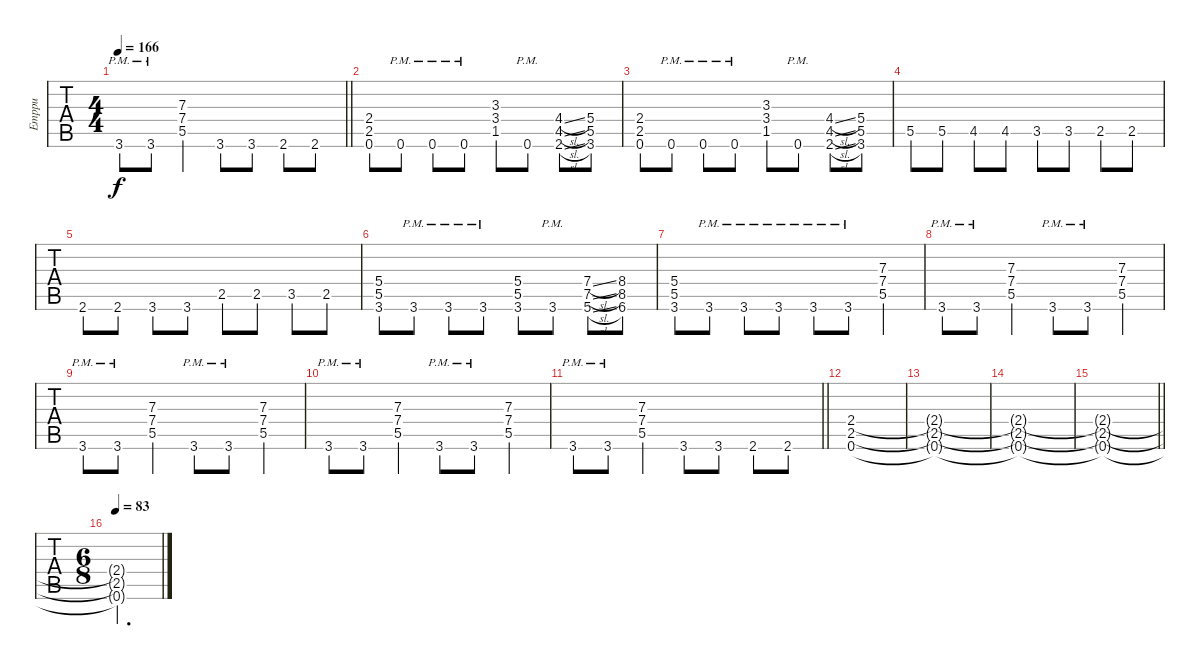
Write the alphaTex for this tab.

\track ("Emppu" "Emppu") {instrument distortionguitar}
\staff {tabs}
\tuning (D4 A3 F3 C3 G2 D2) {hide}
\ts (4 4)
\tempo 166
\clef g2
\barLineRight lightlight
\ks f
3.6{pm}.8{dy f} 3.6{pm}.8 (7.3 7.4 5.5).4 3.6.8 3.6.8 2.6.8 2.6.8 |
\section ("" "")
(2.4 2.5 0.6).8 0.6{pm}.8 0.6{pm}.8 0.6{pm}.8 (3.3 3.4 1.5).8 0.6{pm}.8 (4.4{sl} 4.5{sl} 2.6{sl}).8 (5.4 5.5 3.6).8 |
(2.4 2.5 0.6).8 0.6{pm}.8 0.6{pm}.8 0.6{pm}.8 (3.3 3.4 1.5).8 0.6{pm}.8 (4.4{sl} 4.5{sl} 2.6{sl}).8 (5.4 5.5 3.6).8 |
5.5.8 5.5.8 4.5.8 4.5.8 3.5.8 3.5.8 2.5.8 2.5.8 |
2.6.8 2.6.8 3.6.8 3.6.8 2.5.8 2.5.8 3.5.8 2.5.8 |
(5.4 5.5 3.6).8 3.6{pm}.8 3.6{pm}.8 3.6{pm}.8 (5.4 5.5 3.6).8 3.6{pm}.8 (7.4{sl} 7.5{sl} 5.6{sl}).8 (8.4 8.5 6.6).8 |
(5.4 5.5 3.6).8 3.6{pm}.8 3.6{pm}.8 3.6{pm}.8 3.6{pm}.8 3.6{pm}.8 (7.3 7.4 5.5).4 |
3.6{pm}.8 3.6{pm}.8 (7.3 7.4 5.5).4 3.6{pm}.8 3.6{pm}.8 (7.3 7.4 5.5).4 |
3.6{pm}.8 3.6{pm}.8 (7.3 7.4 5.5).4 3.6{pm}.8 3.6{pm}.8 (7.3 7.4 5.5).4 |
3.6{pm}.8 3.6{pm}.8 (7.3 7.4 5.5).4 3.6{pm}.8 3.6{pm}.8 (7.3 7.4 5.5).4 |
\barLineRight lightlight
3.6{pm}.8 3.6{pm}.8 (7.3 7.4 5.5).4 3.6.8 3.6.8 2.6.8 2.6.8 |
\section ("" "")
(2.4 2.5 0.6).1{volume 7} |
(2.4{t} 2.5{t} 0.6{t}).1 |
(2.4{t} 2.5{t} 0.6{t}).1 |
\barLineRight lightlight
(2.4{t} 2.5{t} 0.6{t}).1 |
\ts (6 8)
\section ("" "")
\tempo 83
(2.4{t} 2.5{t} 0.6{t}).2{d volume 4}
